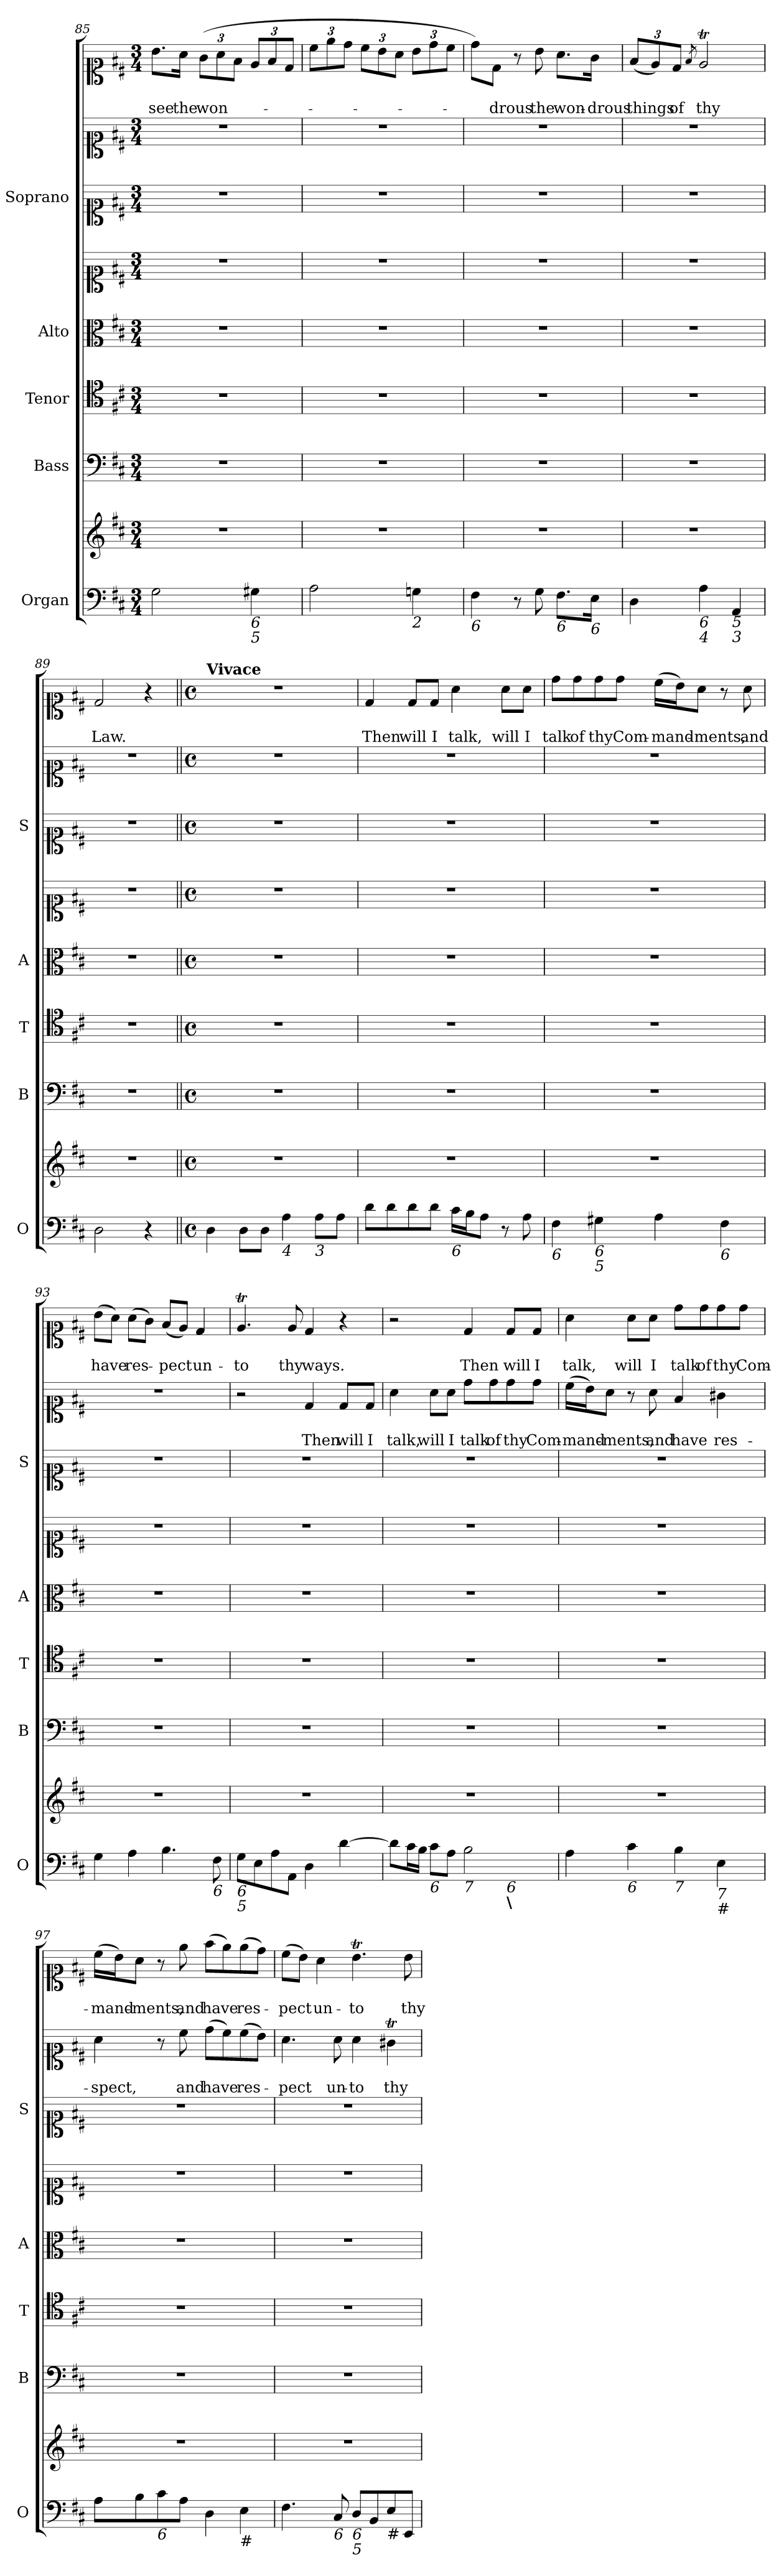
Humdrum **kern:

**kern	**kern	**kern	**kern	**kern	**kern	**kern	**kern	**text	**text	**kern	**text	**text
*part8	*part8	*part7	*part6	*part5	*part4	*part3	*part2	*part2	*part2	*part1	*part1	*part1
*staff9	*staff8	*staff7	*staff6	*staff5	*staff4	*staff3	*staff2	*staff2	*staff2	*staff1	*staff1	*staff1
*I"Organ	*	*I"Bass	*I"Tenor	*I"Alto	*	*I"Soprano	*	*	*	*	*	*
*I'O	*	*I'B	*I'T	*I'A	*	*I'S	*	*	*	*	*	*
!!LO:LB:g=z
*clefF4	*clefG2	*clefF4	*clefC4	*clefC3	*clefC1	*clefC1	*clefC1	*	*	*clefC1	*	*
*k[f#c#]	*k[f#c#]	*k[f#c#]	*k[f#c#]	*k[f#c#]	*k[f#c#]	*k[f#c#]	*k[f#c#]	*	*	*k[f#c#]	*	*
*D:	*D:	*D:	*D:	*D:	*D:	*D:	*D:	*	*	*D:	*	*
*M3/4	*M3/4	*M3/4	*M3/4	*M3/4	*M3/4	*M3/4	*M3/4	*	*	*M3/4	*	*
=85	=85	=85	=85	=85	=85	=85	=85	=85	=85	=85	=85	=85
!	!	!	!	!	!	!	!	!	!	!	!	!LO:LY:b
2G\	2.r	2.r	2.r	2.r	2.r	2.r	2.r	.	.	8.b\L	.	see
!	!	!	!	!	!	!	!	!	!	!	!	!LO:LY:b
.	.	.	.	.	.	.	.	.	.	16a\Jk	.	the
!	!	!	!	!	!	!	!	!	!	!	!	!LO:LY:b
.	.	.	.	.	.	.	.	.	.	(>12g\L	.	won-
.	.	.	.	.	.	.	.	.	.	12a\	.	.
.	.	.	.	.	.	.	.	.	.	12f#\J	.	.
!LO:TX:b:i:t=6	!	!	!	!	!	!	!	!	!	!	!	!
!LO:TX:b:i:t=5	!	!	!	!	!	!	!	!	!	!	!	!
4G#X\	.	.	.	.	.	.	.	.	.	12e/L	.	.
.	.	.	.	.	.	.	.	.	.	12f#/	.	.
.	.	.	.	.	.	.	.	.	.	12d/J	.	.
=86	=86	=86	=86	=86	=86	=86	=86	=86	=86	=86	=86	=86
2A\	2.r	2.r	2.r	2.r	2.r	2.r	2.r	.	.	12cc#\L	.	.
.	.	.	.	.	.	.	.	.	.	12ee\	.	.
.	.	.	.	.	.	.	.	.	.	12dd\J	.	.
.	.	.	.	.	.	.	.	.	.	12cc#\L	.	.
.	.	.	.	.	.	.	.	.	.	12b\	.	.
.	.	.	.	.	.	.	.	.	.	12a\J	.	.
!LO:TX:b:i:t=2	!	!	!	!	!	!	!	!	!	!	!	!
4Gn\	.	.	.	.	.	.	.	.	.	12b\L	.	.
.	.	.	.	.	.	.	.	.	.	12dd\	.	.
.	.	.	.	.	.	.	.	.	.	12cc#\J	.	.
=87	=87	=87	=87	=87	=87	=87	=87	=87	=87	=87	=87	=87
!LO:TX:b:i:t=6	!	!	!	!	!	!	!	!	!	!	!	!
4F#\	2.r	2.r	2.r	2.r	2.r	2.r	2.r	.	.	8dd\L)	.	.
!	!	!	!	!	!	!	!	!	!	!	!	!LO:LY:b
.	.	.	.	.	.	.	.	.	.	8d\J	.	-drous
8r	.	.	.	.	.	.	.	.	.	8r	.	.
!	!	!	!	!	!	!	!	!	!	!	!	!LO:LY:b
8G\	.	.	.	.	.	.	.	.	.	8b\	.	the
!LO:TX:b:i:t=6	!	!	!	!	!	!	!	!	!	!	!	!
!	!	!	!	!	!	!	!	!	!	!	!	!LO:LY:b
8.F#\L	.	.	.	.	.	.	.	.	.	8.a\L	.	won-
!LO:TX:b:i:t=6	!	!	!	!	!	!	!	!	!	!	!	!
!	!	!	!	!	!	!	!	!	!	!	!	!LO:LY:b
16E\Jk	.	.	.	.	.	.	.	.	.	16g\Jk	.	-drous
=88	=88	=88	=88	=88	=88	=88	=88	=88	=88	=88	=88	=88
!	!	!	!	!	!	!	!	!	!	!	!	!LO:LY:b
4D\	2.r	2.r	2.r	2.r	2.r	2.r	2.r	.	.	(<12f#/L	.	things
.	.	.	.	.	.	.	.	.	.	12e/)	.	.
!	!	!	!	!	!	!	!	!	!	!	!	!LO:LY:b
.	.	.	.	.	.	.	.	.	.	12d/J	.	of
.	.	.	.	.	.	.	.	.	.	8qf#/	.	.
!LO:TX:b:i:t=6	!	!	!	!	!	!	!	!	!	!	!	!
!LO:TX:b:i:t=4	!	!	!	!	!	!	!	!	!	!	!	!
!	!	!	!	!	!	!	!	!	!	!	!	!LO:LY:b
4A\	.	.	.	.	.	.	.	.	.	2eT/	.	thy
!LO:TX:b:i:t=5	!	!	!	!	!	!	!	!	!	!	!	!
!LO:TX:b:i:t=3	!	!	!	!	!	!	!	!	!	!	!	!
4AA/	.	.	.	.	.	.	.	.	.	.	.	.
=89	=89	=89	=89	=89	=89	=89	=89	=89	=89	=89	=89	=89
!	!	!	!	!	!	!	!	!	!	!	!	!LO:LY:b
2D\	2.r	2.r	2.r	2.r	2.r	2.r	2.r	.	.	2d/	.	Law.
4r	.	.	.	.	.	.	.	.	.	4r	.	.
!!LO:PB:g=z
=90||	=90||	=90||	=90||	=90||	=90||	=90||	=90||	=90||	=90||	=90||	=90||	=90||
*M4/4	*M4/4	*M4/4	*M4/4	*M4/4	*M4/4	*M4/4	*M4/4	*	*	*M4/4	*	*
*met(c)	*met(c)	*met(c)	*met(c)	*met(c)	*met(c)	*met(c)	*met(c)	*	*	*met(c)	*	*
*	*	*	*	*	*	*	*	*	*	*MM104	*	*
!	!	!	!	!	!	!	!	!	!	!LO:TX:a:B:t=Vivace	!	!
4D\	1r	1r	1r	1r	1r	1r	1r	.	.	1r	.	.
8D\L	.	.	.	.	.	.	.	.	.	.	.	.
8D\J	.	.	.	.	.	.	.	.	.	.	.	.
!LO:TX:b:i:t=4	!	!	!	!	!	!	!	!	!	!	!	!
4A\	.	.	.	.	.	.	.	.	.	.	.	.
!LO:TX:b:i:t=3	!	!	!	!	!	!	!	!	!	!	!	!
8A\L	.	.	.	.	.	.	.	.	.	.	.	.
8A\J	.	.	.	.	.	.	.	.	.	.	.	.
=91	=91	=91	=91	=91	=91	=91	=91	=91	=91	=91	=91	=91
!	!	!	!	!	!	!	!	!	!	!	!	!LO:LY:b
8d\L	1r	1r	1r	1r	1r	1r	1r	.	.	4d/	.	Then
8d\	.	.	.	.	.	.	.	.	.	.	.	.
!	!	!	!	!	!	!	!	!	!	!	!	!LO:LY:b
8d\	.	.	.	.	.	.	.	.	.	8d/L	.	will
!	!	!	!	!	!	!	!	!	!	!	!	!LO:LY:b
8d\J	.	.	.	.	.	.	.	.	.	8d/J	.	I
!LO:TX:b:i:t=6	!	!	!	!	!	!	!	!	!	!	!	!
!	!	!	!	!	!	!	!	!	!	!	!	!LO:LY:b
16c#\LL	.	.	.	.	.	.	.	.	.	4a\	.	talk,
16B\J	.	.	.	.	.	.	.	.	.	.	.	.
8A\J	.	.	.	.	.	.	.	.	.	.	.	.
!	!	!	!	!	!	!	!	!	!	!	!	!LO:LY:b
8r	.	.	.	.	.	.	.	.	.	8a\L	.	will
!	!	!	!	!	!	!	!	!	!	!	!	!LO:LY:b
8A\	.	.	.	.	.	.	.	.	.	8a\J	.	I
=92	=92	=92	=92	=92	=92	=92	=92	=92	=92	=92	=92	=92
!LO:TX:b:i:t=6	!	!	!	!	!	!	!	!	!	!	!	!
!	!	!	!	!	!	!	!	!	!	!	!	!LO:LY:b
4F#\	1r	1r	1r	1r	1r	1r	1r	.	.	8dd\L	.	talk
!	!	!	!	!	!	!	!	!	!	!	!	!LO:LY:b
.	.	.	.	.	.	.	.	.	.	8dd\	.	of
!LO:TX:b:i:t=6	!	!	!	!	!	!	!	!	!	!	!	!
!LO:TX:b:i:t=5	!	!	!	!	!	!	!	!	!	!	!	!
!	!	!	!	!	!	!	!	!	!	!	!	!LO:LY:b
4G#X\	.	.	.	.	.	.	.	.	.	8dd\	.	thy
!	!	!	!	!	!	!	!	!	!	!	!	!LO:LY:b
.	.	.	.	.	.	.	.	.	.	8dd\J	.	Com-
!	!	!	!	!	!	!	!	!	!	!	!	!LO:LY:b
4A\	.	.	.	.	.	.	.	.	.	(>16cc#\LL	.	-mand-
.	.	.	.	.	.	.	.	.	.	16b\J)	.	.
!	!	!	!	!	!	!	!	!	!	!	!	!LO:LY:b
.	.	.	.	.	.	.	.	.	.	8a\J	.	-ments,
!LO:TX:b:i:t=6	!	!	!	!	!	!	!	!	!	!	!	!
4F#\	.	.	.	.	.	.	.	.	.	8r	.	.
!	!	!	!	!	!	!	!	!	!	!	!	!LO:LY:b
.	.	.	.	.	.	.	.	.	.	8a\	.	and
=93	=93	=93	=93	=93	=93	=93	=93	=93	=93	=93	=93	=93
!	!	!	!	!	!	!	!	!	!	!	!	!LO:LY:b
4G\	1r	1r	1r	1r	1r	1r	1r	.	.	(>8b\L	.	have
.	.	.	.	.	.	.	.	.	.	8a\J)	.	.
!	!	!	!	!	!	!	!	!	!	!	!	!LO:LY:b
4A\	.	.	.	.	.	.	.	.	.	(>8a\L	.	res-
.	.	.	.	.	.	.	.	.	.	8g\J)	.	.
!	!	!	!	!	!	!	!	!	!	!	!	!LO:LY:b
4.B\	.	.	.	.	.	.	.	.	.	(<8f#/L	.	-pect
.	.	.	.	.	.	.	.	.	.	8e/J)	.	.
!	!	!	!	!	!	!	!	!	!	!	!	!LO:LY:b
.	.	.	.	.	.	.	.	.	.	4d/	.	un-
!LO:TX:b:i:t=6	!	!	!	!	!	!	!	!	!	!	!	!
8F#\	.	.	.	.	.	.	.	.	.	.	.	.
=94	=94	=94	=94	=94	=94	=94	=94	=94	=94	=94	=94	=94
!LO:TX:b:i:t=6	!	!	!	!	!	!	!	!	!	!	!	!
!LO:TX:b:i:t=5	!	!	!	!	!	!	!	!	!	!	!	!
!	!	!	!	!	!	!	!	!	!	!	!	!LO:LY:b
8G\L	1r	1r	1r	1r	1r	1r	2r	.	.	4.eT/	.	-to
8E\	.	.	.	.	.	.	.	.	.	.	.	.
8A\	.	.	.	.	.	.	.	.	.	.	.	.
!	!	!	!	!	!	!	!	!	!	!	!	!LO:LY:b
8AA\J	.	.	.	.	.	.	.	.	.	8e/	.	thy
!	!	!	!	!	!	!	!	!	!LO:LY:b	!	!	!LO:LY:b
4D\	.	.	.	.	.	.	4d/	.	Then	4d/	.	ways.
!	!	!	!	!	!	!	!	!	!LO:LY:b	!	!	!
[4d\	.	.	.	.	.	.	8d/L	.	will	4r	.	.
!	!	!	!	!	!	!	!	!	!LO:LY:b	!	!	!
.	.	.	.	.	.	.	8d/J	.	I	.	.	.
!!LO:LB:g=z
=95	=95	=95	=95	=95	=95	=95	=95	=95	=95	=95	=95	=95
!LO:TX:b:i:t=2	!	!	!	!	!	!	!	!	!	!	!	!
!LO:TX:b:i:t=5	!	!	!	!	!	!	!	!	!	!	!	!
!	!	!	!	!	!	!	!	!	!LO:LY:b	!	!	!
*^	*	*	*	*	*	*	*	*	*	*	*	*
8d\L]	2.ryy	1r	1r	1r	1r	1r	1r	4a\	.	talk,	2r	.	.
16c#\L	.	.	.	.	.	.	.	.	.	.	.	.	.
16B\JJ	.	.	.	.	.	.	.	.	.	.	.	.	.
!LO:TX:b:i:t=6	!	!	!	!	!	!	!	!	!	!	!	!	!
!	!	!	!	!	!	!	!	!	!	!LO:LY:b	!	!	!
8c#\L	.	.	.	.	.	.	.	8a\L	.	will	.	.	.
!	!	!	!	!	!	!	!	!	!	!LO:LY:b	!	!	!
8A\J	.	.	.	.	.	.	.	8a\J	.	I	.	.	.
!LO:TX:b:i:t=7	!	!	!	!	!	!	!	!	!	!	!	!	!
!	!	!	!	!	!	!	!	!	!	!LO:LY:b	!	!	!LO:LY:b
2B\	.	.	.	.	.	.	.	8dd\L	.	talk	4d/	.	Then
!	!	!	!	!	!	!	!	!	!	!LO:LY:b	!	!	!
.	.	.	.	.	.	.	.	8dd\	.	of	.	.	.
!	!LO:TX:b:i:t=6	!	!	!	!	!	!	!	!	!	!	!	!
!	!LO:TX:b:B:t=\	!	!	!	!	!	!	!	!	!	!	!	!
!	!	!	!	!	!	!	!	!	!	!LO:LY:b	!	!	!LO:LY:b
.	4ryy	.	.	.	.	.	.	8dd\	.	thy	8d/L	.	will
!	!	!	!	!	!	!	!	!	!	!LO:LY:b	!	!	!LO:LY:b
.	.	.	.	.	.	.	.	8dd\J	.	Com-	8d/J	.	I
=96	=96	=96	=96	=96	=96	=96	=96	=96	=96	=96	=96	=96	=96
!	!	!	!	!	!	!	!	!	!	!LO:LY:b	!	!	!LO:LY:b
*v	*v	*	*	*	*	*	*	*	*	*	*	*	*
4A\	1r	1r	1r	1r	1r	1r	(>16cc#\LL	.	-mand-	4a\	.	talk,
.	.	.	.	.	.	.	16b\J)	.	.	.	.	.
!	!	!	!	!	!	!	!	!	!LO:LY:b	!	!	!
.	.	.	.	.	.	.	8a\J	.	-ments,	.	.	.
!LO:TX:b:i:t=6	!	!	!	!	!	!	!	!	!	!	!	!
!	!	!	!	!	!	!	!	!	!	!	!	!LO:LY:b
4c#\	.	.	.	.	.	.	8r	.	.	8a\L	.	will
!	!	!	!	!	!	!	!	!	!LO:LY:b	!	!	!LO:LY:b
.	.	.	.	.	.	.	8a\	.	and	8a\J	.	I
!LO:TX:b:i:t=7	!	!	!	!	!	!	!	!	!	!	!	!
!	!	!	!	!	!	!	!	!	!LO:LY:b	!	!	!LO:LY:b
4B\	.	.	.	.	.	.	4f#/	.	have	8dd\L	.	talk
!	!	!	!	!	!	!	!	!	!	!	!	!LO:LY:b
.	.	.	.	.	.	.	.	.	.	8dd\	.	of
!LO:TX:b:i:t=7	!	!	!	!	!	!	!	!	!	!	!	!
!LO:TX:b:t=#	!	!	!	!	!	!	!	!	!	!	!	!
!	!	!	!	!	!	!	!	!	!LO:LY:b	!	!	!LO:LY:b
4E\	.	.	.	.	.	.	4g#X\	.	res-	8dd\	.	thy
!	!	!	!	!	!	!	!	!	!	!	!	!LO:LY:b
.	.	.	.	.	.	.	.	.	.	8dd\J	.	Com-
=97	=97	=97	=97	=97	=97	=97	=97	=97	=97	=97	=97	=97
!	!	!	!	!	!	!	!	!	!LO:LY:b	!	!	!LO:LY:b
8A\L	1r	1r	1r	1r	1r	1r	4a\	.	-spect,	(>16cc#\LL	.	-mand-
.	.	.	.	.	.	.	.	.	.	16b\J)	.	.
!	!	!	!	!	!	!	!	!	!	!	!	!LO:LY:b
8B\	.	.	.	.	.	.	.	.	.	8a\J	.	-ments,
!LO:TX:b:i:t=6	!	!	!	!	!	!	!	!	!	!	!	!
8c#\	.	.	.	.	.	.	8r	.	.	8r	.	.
!	!	!	!	!	!	!	!	!	!LO:LY:b	!	!	!LO:LY:b
8A\J	.	.	.	.	.	.	8cc#\	.	and	8ee\	.	and
!	!	!	!	!	!	!	!	!	!LO:LY:b	!	!	!LO:LY:b
4D\	.	.	.	.	.	.	(>8dd\L	.	have	(>8ff#\L	.	have
.	.	.	.	.	.	.	8cc#\)	.	.	8ee\)	.	.
!LO:TX:b:t=#	!	!	!	!	!	!	!	!	!	!	!	!
!	!	!	!	!	!	!	!	!	!LO:LY:b	!	!	!LO:LY:b
4E\	.	.	.	.	.	.	(>8cc#\	.	res-	(>8ee\	.	res-
.	.	.	.	.	.	.	8b\J)	.	.	8dd\J)	.	.
=98	=98	=98	=98	=98	=98	=98	=98	=98	=98	=98	=98	=98
!	!	!	!	!	!	!	!	!	!LO:LY:b	!	!	!LO:LY:b
4.F#\	1r	1r	1r	1r	1r	1r	4.a\	.	-pect	(>8cc#\L	.	-pect
.	.	.	.	.	.	.	.	.	.	8b\J)	.	.
!	!	!	!	!	!	!	!	!	!	!	!	!LO:LY:b
.	.	.	.	.	.	.	.	.	.	4a\	.	un-
!LO:TX:b:i:t=6	!	!	!	!	!	!	!	!	!	!	!	!
!	!	!	!	!	!	!	!	!	!LO:LY:b	!	!	!
8C#/	.	.	.	.	.	.	8a\	.	un-	.	.	.
!LO:TX:b:i:t=6	!	!	!	!	!	!	!	!	!	!	!	!
!LO:TX:b:i:t=5	!	!	!	!	!	!	!	!	!	!	!	!
!	!	!	!	!	!	!	!	!	!LO:LY:b	!	!	!LO:LY:b
8D/L	.	.	.	.	.	.	4a\	.	-to	4.bT\	.	-to
8BB/	.	.	.	.	.	.	.	.	.	.	.	.
!LO:TX:b:t=#	!	!	!	!	!	!	!	!	!	!	!	!
!	!	!	!	!	!	!	!	!	!LO:LY:b	!	!	!
8E/	.	.	.	.	.	.	4g#Xt\	.	thy	.	.	.
!	!	!	!	!	!	!	!	!	!	!	!	!LO:LY:b
8EE/J	.	.	.	.	.	.	.	.	.	8b\	.	thy
=	=	=	=	=	=	=	=	=	=	=	=	=
*-	*-	*-	*-	*-	*-	*-	*-	*-	*-	*-	*-	*-
